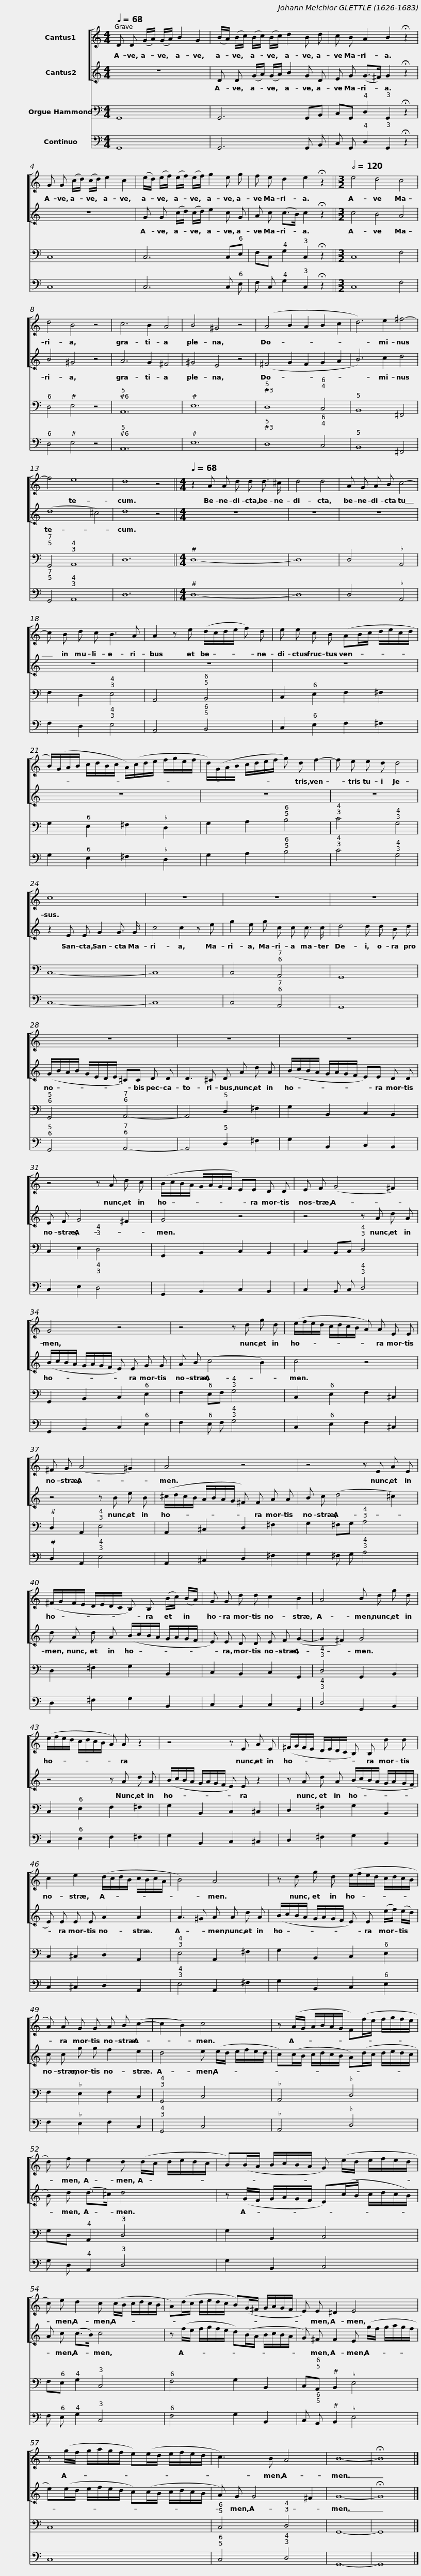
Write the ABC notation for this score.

X:1
%%score [ 1 2 ] 3 4
L:1/8
Q:1/4=68
M:4/4
I:linebreak $
K:C
V:1 treble
V:2 treble
V:3 bass
V:4 bass
V:1
 D D (G/A/) (G/A/) B2 G2 | (B/A/) (B/c/) (B/c/) (B/c/) d2 B d | c B A2 B2 !fermata!z2 |$ G G (c/d/) (c/d/) e2 c2 | (e/d/) (e/f/) (e/f/) (e/f/) g2 e g | %5
 f e d2 e2 !fermata!z2 ||$[M:3/2][Q:1/2=120] e4 d4 c4 | d4 B4 z4 | c6 B2 A4 | B4 ^G4 z4 |$ %10
 (A4 B2 A2 B2 c2 | d6) e2 ^f4- | f4 e8 | d8 z4 ||$[M:4/4][Q:1/4=68] z2 A A d d d3/2 ^c/ | %15
 d4 d4 | A G A B c4- | c B d c B3 A | A2 z e (d/c/d/e/ f) d |$ e e c B (AB/c/ d/e/c/d/ | %20
 B/)(G/A/B/ c/d/B/c/ A/)(c/d/e/ f/g/e/f/ | d/)(G/A/B/ c/d/e/f/ g) d f2- |$ f e e d d4 | c8 | z8 | %25
 z8 | z8 |$ z8 | z8 | z8 |$ %30
 z4 z A d c | (B/c/B/A/ G/A/G/F/ E)E D D | E F (G4 ^F2) |$ G4 z4 | z4 z d g d | %35
 (e/f/e/d/ c/d/c/B/ A) A E E |$ ^F G (A4 ^G2) | A4 z4 | z4 z E A E |$ (^F/G/F/E/ D/E/D/C/ B,) B, (B/c/) (B/A/) | %40
 G G d d c2 B2 | A4 B d g d |$ (e/f/e/d/ c/d/c/B/ A) A z2 | z4 z E A E | (^F/G/F/E/ D/E/D/C/ B,) B, d d |$ %45
 c2 e2 (d/c/d/B/ c/B/c/A/ | B4) A4 | z d g d (e/f/e/d/ c/d/c/B/ |$ A) A G G A B (c2- | c2 B2) c4 | %50
 z (A/G/ A/B/A/G/ F)(f/e/ f/g/f/e/ |$ d) f e2 d (d/c/ d/e/d/c/ | B)(B/A/ B/c/B/A/ G) (e/d/ e/f/e/d/ | c) e d2 c (c/B/ c/d/c/B/ |$ A)(d/c/ d/e/d/c/ B)(G/^F/ G/A/G/F/ | %55
 E) E ^D2 E4 | z (g/f/ g/a/g/f/ e)(e/d/ e/f/e/d/ |$ c3) B A4 | B8- | !fermata!B8 |] %60
V:2
 z8 | D D (G/A/) (G/A/) B2 G D | E G (G>^F) G2 !fermata!z2 |$ z8 | G G (c/d/) (c/d/) e2 c G | %5
 A c (c>B) c2 !fermata!z2 ||$[M:3/2] c4 B4 A4 | B4 ^G4 z4 | A6 G2 ^F4 | ^G4 E4 z4 |$ %10
 (^F4 G2 F2 G2 A2 | B6) c2 d4 | (d8 ^c4) | d8 z4 ||$[M:4/4] z8 | %15
 z8 | z8 | z8 | z8 |$ z8 | %20
 z8 | z8 |$ z8 | z2 E E G2 G3/2 G/ | c4 c2 z e | %25
 g2 e g c c c3/2 c/ | d4 d d B d |$ (G/B/A/B/ G/E/D/E/ ^C)C D D | D3 ^C D A d A | (B/c/B/A/ G/A/G/F/ E)E D D |$ %30
 E F G4 ^F2 | G4 z4 | z4 z A d A |$ (B/c/B/A/ G/A/G/F/ E) E G G | A B (c4 B2) | %35
 c4 z4 |$ z4 z B e B | (^c/d/c/B/ A/B/A/G/ ^F) F A A | B c (d4 ^c2) |$ d A d A (B/c/B/A/ G/A/G/F/ | %40
 E) E D D E F (G2- | G2 ^F2) G4 |$ z4 z A d A | (B/c/B/A/ G/A/G/F/ E) E z2 | z A d A (B/c/B/A/ G/A/G/F/ |$ %45
 E) E E E A2 A2 | A3 ^G A A d A | (B/c/B/A/ G/A/G/F/ E) E (e/f/) (e/d/) |$ c c g g f2 e2 | d4 e (e/d/ e/f/e/d/ | %50
 c)(c/B/ c/d/c/B/ A)(d/c/ d/e/d/c/ |$ B) d (d>^c) d4 | z (G/F/ G/A/G/F/ E)(c/B/ c/d/c/B/) | A c (c>B) c4 |$ z (f/e/ f/g/f/e/ d)(B/A/ B/c/B/A/ | %55
 G) ^F F2 E (g/f/ g/a/g/f/ | e)(e/d/ e/f/e/d/ c)(c/B/ c/d/c/B/ |$ A) G G4 ^F2 | G8- | !fermata!G8 |] %60
V:3
 G,,8 | G,,6 G,,B,, | C,G,, D,2 G,,2 !fermata!z2 |$ C,8 | C,6 C,E, | %5
 F,C, G,2 C,2 !fermata!z2 ||$[M:3/2] C,8 F,4 | D,4 E,4 z4 | A,,12 | E,12 |$ %10
 D,8 C,4 | B,,8 ^F,,4 | G,,4 A,,8 | D,12 ||$[M:4/4] D,8- | %15
 D,8 | D,4 A,,4 | F,2 D,2 E,4 | A,,4 B,,4 |$ C,2 E,2 F,2 ^F,2 | %20
 G,2 E,2 ^F,2 D,2 | G,2 A,2 B,4 |$ C4 G,4 | C,8- | C,8 | %25
 C,4 A,,4 | G,,8 |$ G,,4 A,,4- | A,,4 D,2 ^F,2 | G,2 B,,2 C,2 B,,2 |$ %30
 C,2 E,2 D,4 | G,,2 B,,2 C,2 B,,2 | C,2 B,,C, D,4 |$ G,,2 B,,2 C,2 E,2 | F,2 E,F, G,4 | %35
 C,2 E,2 F,2 ^C,2 |$ D,2 A,,2 E,4 | A,,2 ^C,2 D,2 ^F,2 | G,2 ^F,G, A,4 |$ D,2 ^F,2 G,2 B,,2 | %40
 C,2 B,,2 C,2 G,,2 | D,4 G,,2 B,,2 |$ C,2 E,2 F,2 ^F,2 | G,2 B,,2 C,2 ^C,2 | D,2 ^F,2 G,2 B,,2 |$ %45
 C,2 ^C,2 D,2 A,,2 | E,4 A,,2 ^F,2 | G,2 B,,2 C,2 E,2 |$ F,2 E,2 F,2 C,2 | G,,4 C,4 | %50
 A,,4 D,4 |$ G,D, A,,2 D,4 | G,2 B,,2 C,4 | F,E, G,2 C,4 |$ F,4 G,2 B,,2 | %55
 C,A,, B,,2 E,4 | C,8 |$ C,4 D,4 | G,,8- | G,,8 |] %60
V:4
 G,,8 | G,,6 G,, B,, | C, G,, D,2 G,,2 !fermata!z2 |$ C,8 | C,6 C, E, | %5
 F, C, G,2 C,2 !fermata!z2 ||$[M:3/2] C,8 F,4 | D,4 E,4 z4 | A,,12 | E,12 |$ %10
 D,8 C,4 | B,,8 ^F,,4 | G,,4 A,,8 | D,12 ||$[M:4/4] D,8- | %15
 D,8 | D,4 A,,4 | F,2 D,2 E,4 | A,,4 B,,4 |$ C,2 E,2 F,2 ^F,2 | %20
 G,2 E,2 ^F,2 D,2 | G,2 A,2 B,4 |$ C4 G,4 | C,8- | C,8 | %25
 C,4 A,,4 | G,,8 |$ G,,4 A,,4- | A,,4 D,2 ^F,2 | G,2 B,,2 C,2 B,,2 |$ %30
 C,2 E,2 D,4 | G,,2 B,,2 C,2 B,,2 | C,2 B,, C, D,4 |$ G,,2 B,,2 C,2 E,2 | F,2 E, F, G,4 | %35
 C,2 E,2 F,2 ^C,2 |$ D,2 A,,2 E,4 | A,,2 ^C,2 D,2 ^F,2 | G,2 ^F, G, A,4 |$ D,2 ^F,2 G,2 B,,2 | %40
 C,2 B,,2 C,2 G,,2 | D,4 G,,2 B,,2 |$ C,2 E,2 F,2 ^F,2 | G,2 B,,2 C,2 ^C,2 | D,2 ^F,2 G,2 B,,2 |$ %45
 C,2 ^C,2 D,2 A,,2 | E,4 A,,2 ^F,2 | G,2 B,,2 C,2 E,2 |$ F,2 E,2 F,2 C,2 | G,,4 C,4 | %50
 A,,4 D,4 |$ G, D, A,,2 D,4 | G,2 B,,2 C,4 | F, E, G,2 C,4 |$ F,4 G,2 B,,2 | %55
 C, A,, B,,2 E,4 | C,8 |$ C,4 D,4 | G,,8- | G,,8 |] %60
